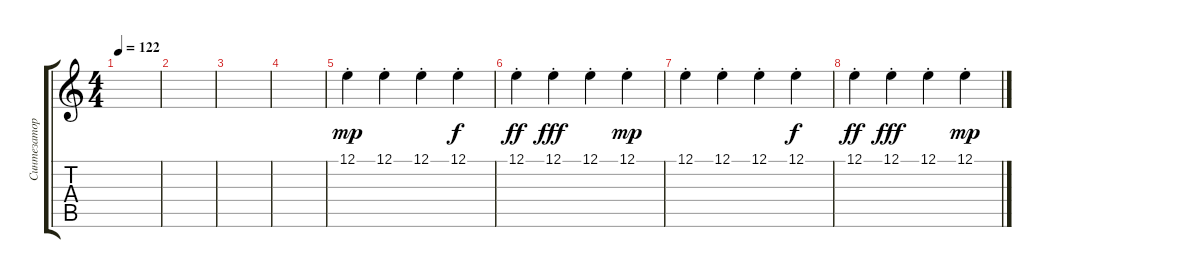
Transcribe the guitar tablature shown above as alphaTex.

\track ("Синтезатор" "Синтезатор") {instrument tremolostrings}
\staff {score tabs}
\tuning (E4 B3 G3 D3 A2 E2) {hide}
\ts (4 4)
\tempo 122
\clef g2
\ks c
|
|
|
|
12.1{st}.4{dy mp} 12.1{st}.4 12.1{st}.4 12.1{st}.4{dy f} |
12.1{st}.4{dy ff} 12.1{st}.4{dy fff} 12.1{st}.4 12.1{st}.4{dy mp} |
12.1{st}.4 12.1{st}.4 12.1{st}.4 12.1{st}.4{dy f} |
12.1{st}.4{dy ff} 12.1{st}.4{dy fff} 12.1{st}.4 12.1{st}.4{dy mp}
